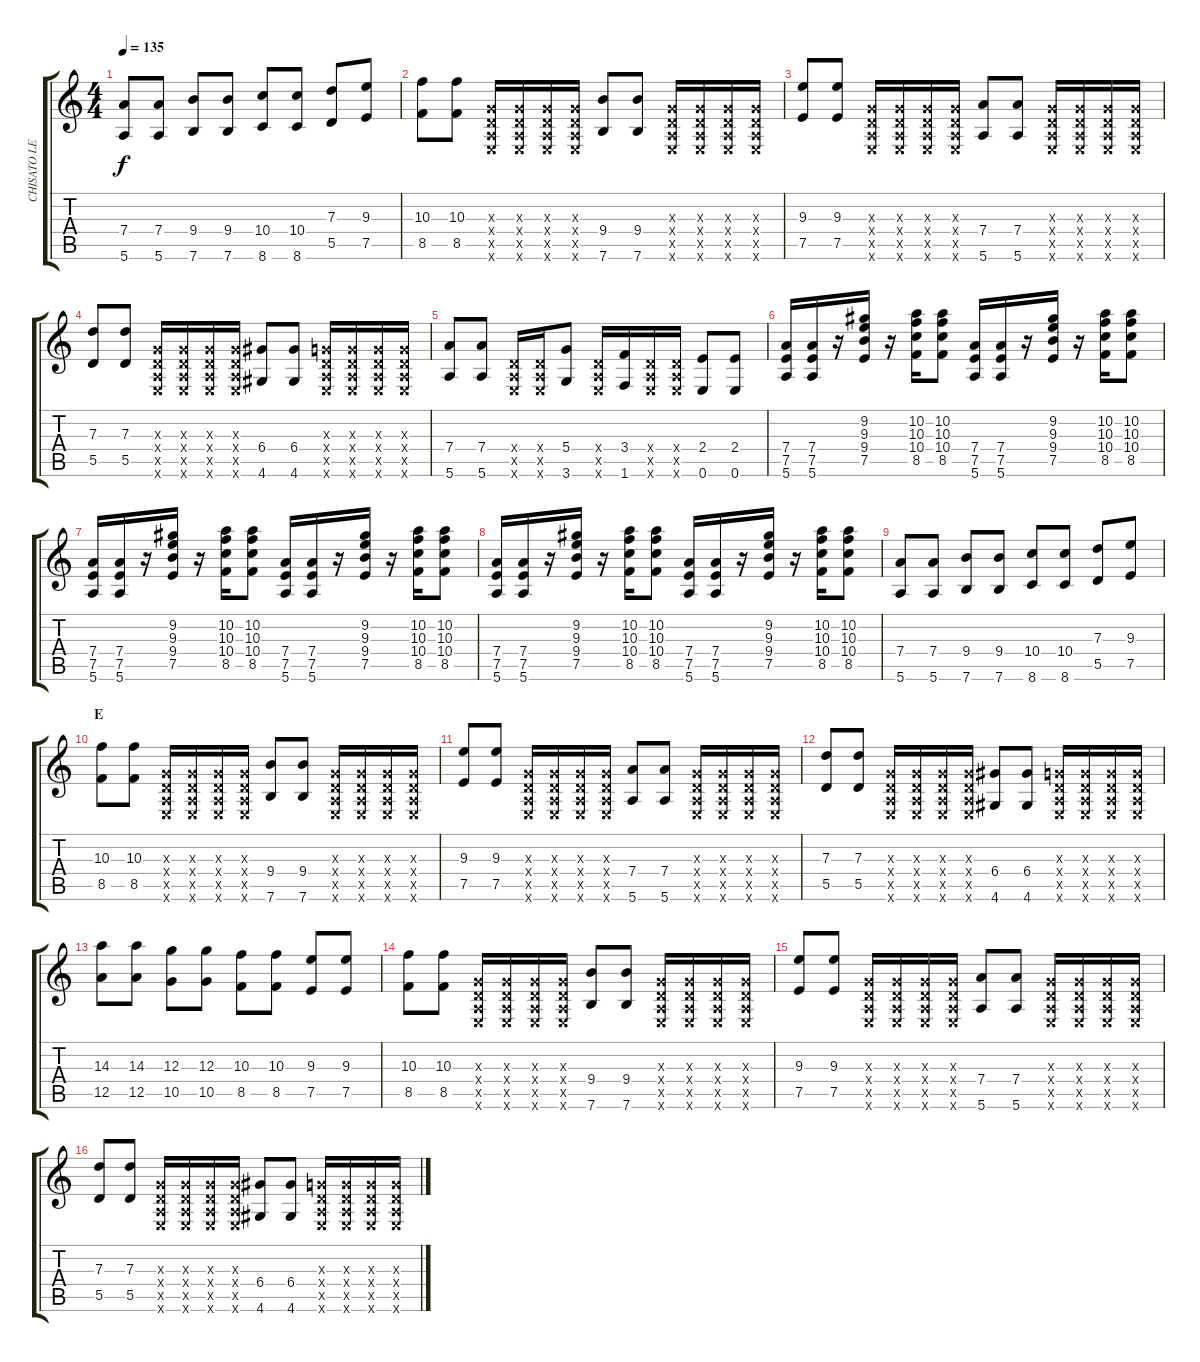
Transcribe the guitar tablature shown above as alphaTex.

\track ("CHISATO LEAD" "CHISATO LE") {instrument distortionguitar}
\staff {score tabs}
\tuning (E4 B3 G3 D3 A2 E2) {hide}
\ts (4 4)
\tempo 135
\clef g2
\ks c
(7.4 5.6).8{dy f} (7.4 5.6).8 (9.4 7.6).8 (9.4 7.6).8 (10.4 8.6).8 (10.4 8.6).8 (7.3 5.5).8 (9.3 7.5).8 |
(10.3 8.5).8 (10.3 8.5).8 (0.3{x} 0.4{x} 0.5{x} 0.6{x}).16 (0.3{x} 0.4{x} 0.5{x} 0.6{x}).16 (0.3{x} 0.4{x} 0.5{x} 0.6{x}).16 (0.3{x} 0.4{x} 0.5{x} 0.6{x}).16 (9.4 7.6).8 (9.4 7.6).8 (0.3{x} 0.4{x} 0.5{x} 0.6{x}).16 (0.3{x} 0.4{x} 0.5{x} 0.6{x}).16 (0.3{x} 0.4{x} 0.5{x} 0.6{x}).16 (0.3{x} 0.4{x} 0.5{x} 0.6{x}).16 |
(9.3 7.5).8 (9.3 7.5).8 (0.3{x} 0.4{x} 0.5{x} 0.6{x}).16 (0.3{x} 0.4{x} 0.5{x} 0.6{x}).16 (0.3{x} 0.4{x} 0.5{x} 0.6{x}).16 (0.3{x} 0.4{x} 0.5{x} 0.6{x}).16 (7.4 5.6).8 (7.4 5.6).8 (0.3{x} 0.4{x} 0.5{x} 0.6{x}).16 (0.3{x} 0.4{x} 0.5{x} 0.6{x}).16 (0.3{x} 0.4{x} 0.5{x} 0.6{x}).16 (0.3{x} 0.4{x} 0.5{x} 0.6{x}).16 |
(7.3 5.5).8 (7.3 5.5).8 (0.3{x} 0.4{x} 0.5{x} 0.6{x}).16 (0.3{x} 0.4{x} 0.5{x} 0.6{x}).16 (0.3{x} 0.4{x} 0.5{x} 0.6{x}).16 (0.3{x} 0.4{x} 0.5{x} 0.6{x}).16 (6.4 4.6).8 (6.4 4.6).8 (0.3{x} 0.4{x} 0.5{x} 0.6{x}).16 (0.3{x} 0.4{x} 0.5{x} 0.6{x}).16 (0.3{x} 0.4{x} 0.5{x} 0.6{x}).16 (0.3{x} 0.4{x} 0.5{x} 0.6{x}).16 |
(7.4 5.6).8 (7.4 5.6).8 (0.4{x} 0.5{x} 0.6{x}).16 (0.4{x} 0.5{x} 0.6{x}).16 (5.4 3.6).8 (0.4{x} 0.5{x} 0.6{x}).16 (3.4 1.6).16 (0.4{x} 0.5{x} 0.6{x}).16 (0.4{x} 0.5{x} 0.6{x}).16 (2.4 0.6).8 (2.4 0.6).8 |
(7.4 7.5 5.6).16 (7.4 7.5 5.6).16 r.16 (9.2 9.3 9.4 7.5).16 r.16 (10.2 10.3 10.4 8.5).16 (10.2 10.3 10.4 8.5).8 (7.4 7.5 5.6).16 (7.4 7.5 5.6).16 r.16 (9.2 9.3 9.4 7.5).16 r.16 (10.2 10.3 10.4 8.5).16 (10.2 10.3 10.4 8.5).8 |
(7.4 7.5 5.6).16 (7.4 7.5 5.6).16 r.16 (9.2 9.3 9.4 7.5).16 r.16 (10.2 10.3 10.4 8.5).16 (10.2 10.3 10.4 8.5).8 (7.4 7.5 5.6).16 (7.4 7.5 5.6).16 r.16 (9.2 9.3 9.4 7.5).16 r.16 (10.2 10.3 10.4 8.5).16 (10.2 10.3 10.4 8.5).8 |
(7.4 7.5 5.6).16 (7.4 7.5 5.6).16 r.16 (9.2 9.3 9.4 7.5).16 r.16 (10.2 10.3 10.4 8.5).16 (10.2 10.3 10.4 8.5).8 (7.4 7.5 5.6).16 (7.4 7.5 5.6).16 r.16 (9.2 9.3 9.4 7.5).16 r.16 (10.2 10.3 10.4 8.5).16 (10.2 10.3 10.4 8.5).8 |
(7.4 5.6).8 (7.4 5.6).8 (9.4 7.6).8 (9.4 7.6).8 (10.4 8.6).8 (10.4 8.6).8 (7.3 5.5).8 (9.3 7.5).8 |
\section ("" "E")
(10.3 8.5).8 (10.3 8.5).8 (0.3{x} 0.4{x} 0.5{x} 0.6{x}).16 (0.3{x} 0.4{x} 0.5{x} 0.6{x}).16 (0.3{x} 0.4{x} 0.5{x} 0.6{x}).16 (0.3{x} 0.4{x} 0.5{x} 0.6{x}).16 (9.4 7.6).8 (9.4 7.6).8 (0.3{x} 0.4{x} 0.5{x} 0.6{x}).16 (0.3{x} 0.4{x} 0.5{x} 0.6{x}).16 (0.3{x} 0.4{x} 0.5{x} 0.6{x}).16 (0.3{x} 0.4{x} 0.5{x} 0.6{x}).16 |
(9.3 7.5).8 (9.3 7.5).8 (0.3{x} 0.4{x} 0.5{x} 0.6{x}).16 (0.3{x} 0.4{x} 0.5{x} 0.6{x}).16 (0.3{x} 0.4{x} 0.5{x} 0.6{x}).16 (0.3{x} 0.4{x} 0.5{x} 0.6{x}).16 (7.4 5.6).8 (7.4 5.6).8 (0.3{x} 0.4{x} 0.5{x} 0.6{x}).16 (0.3{x} 0.4{x} 0.5{x} 0.6{x}).16 (0.3{x} 0.4{x} 0.5{x} 0.6{x}).16 (0.3{x} 0.4{x} 0.5{x} 0.6{x}).16 |
(7.3 5.5).8 (7.3 5.5).8 (0.3{x} 0.4{x} 0.5{x} 0.6{x}).16 (0.3{x} 0.4{x} 0.5{x} 0.6{x}).16 (0.3{x} 0.4{x} 0.5{x} 0.6{x}).16 (0.3{x} 0.4{x} 0.5{x} 0.6{x}).16 (6.4 4.6).8 (6.4 4.6).8 (0.3{x} 0.4{x} 0.5{x} 0.6{x}).16 (0.3{x} 0.4{x} 0.5{x} 0.6{x}).16 (0.3{x} 0.4{x} 0.5{x} 0.6{x}).16 (0.3{x} 0.4{x} 0.5{x} 0.6{x}).16 |
(14.3 12.5).8 (14.3 12.5).8 (12.3 10.5).8 (12.3 10.5).8 (10.3 8.5).8 (10.3 8.5).8 (9.3 7.5).8 (9.3 7.5).8 |
(10.3 8.5).8 (10.3 8.5).8 (0.3{x} 0.4{x} 0.5{x} 0.6{x}).16 (0.3{x} 0.4{x} 0.5{x} 0.6{x}).16 (0.3{x} 0.4{x} 0.5{x} 0.6{x}).16 (0.3{x} 0.4{x} 0.5{x} 0.6{x}).16 (9.4 7.6).8 (9.4 7.6).8 (0.3{x} 0.4{x} 0.5{x} 0.6{x}).16 (0.3{x} 0.4{x} 0.5{x} 0.6{x}).16 (0.3{x} 0.4{x} 0.5{x} 0.6{x}).16 (0.3{x} 0.4{x} 0.5{x} 0.6{x}).16 |
(9.3 7.5).8 (9.3 7.5).8 (0.3{x} 0.4{x} 0.5{x} 0.6{x}).16 (0.3{x} 0.4{x} 0.5{x} 0.6{x}).16 (0.3{x} 0.4{x} 0.5{x} 0.6{x}).16 (0.3{x} 0.4{x} 0.5{x} 0.6{x}).16 (7.4 5.6).8 (7.4 5.6).8 (0.3{x} 0.4{x} 0.5{x} 0.6{x}).16 (0.3{x} 0.4{x} 0.5{x} 0.6{x}).16 (0.3{x} 0.4{x} 0.5{x} 0.6{x}).16 (0.3{x} 0.4{x} 0.5{x} 0.6{x}).16 |
(7.3 5.5).8 (7.3 5.5).8 (0.3{x} 0.4{x} 0.5{x} 0.6{x}).16 (0.3{x} 0.4{x} 0.5{x} 0.6{x}).16 (0.3{x} 0.4{x} 0.5{x} 0.6{x}).16 (0.3{x} 0.4{x} 0.5{x} 0.6{x}).16 (6.4 4.6).8 (6.4 4.6).8 (0.3{x} 0.4{x} 0.5{x} 0.6{x}).16 (0.3{x} 0.4{x} 0.5{x} 0.6{x}).16 (0.3{x} 0.4{x} 0.5{x} 0.6{x}).16 (0.3{x} 0.4{x} 0.5{x} 0.6{x}).16
